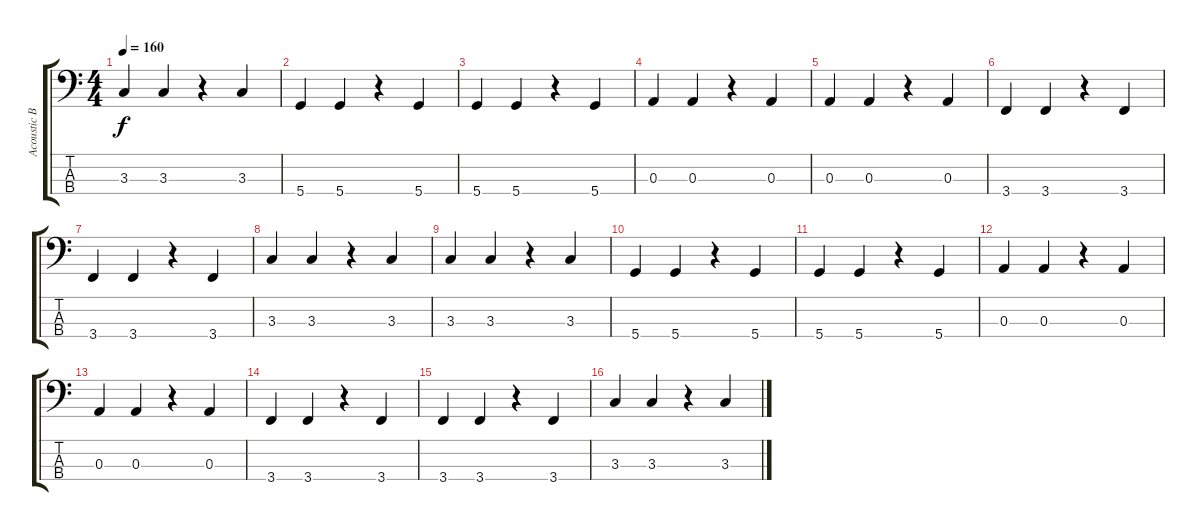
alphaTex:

\track ("Acoustic Bass" "Acoustic B") {instrument acousticbass}
\staff {score tabs}
\tuning (G2 D2 A1 D1) {hide}
\ts (4 4)
\tempo 160
\clef f4
\ks c
3.3.4{dy f} 3.3.4 r.4 3.3.4 |
5.4.4 5.4.4 r.4 5.4.4 |
5.4.4 5.4.4 r.4 5.4.4 |
0.3.4 0.3.4 r.4 0.3.4 |
0.3.4 0.3.4 r.4 0.3.4 |
3.4.4 3.4.4 r.4 3.4.4 |
3.4.4 3.4.4 r.4 3.4.4 |
3.3.4 3.3.4 r.4 3.3.4 |
3.3.4 3.3.4 r.4 3.3.4 |
5.4.4 5.4.4 r.4 5.4.4 |
5.4.4 5.4.4 r.4 5.4.4 |
0.3.4 0.3.4 r.4 0.3.4 |
0.3.4 0.3.4 r.4 0.3.4 |
3.4.4 3.4.4 r.4 3.4.4 |
3.4.4 3.4.4 r.4 3.4.4 |
3.3.4 3.3.4 r.4 3.3.4
